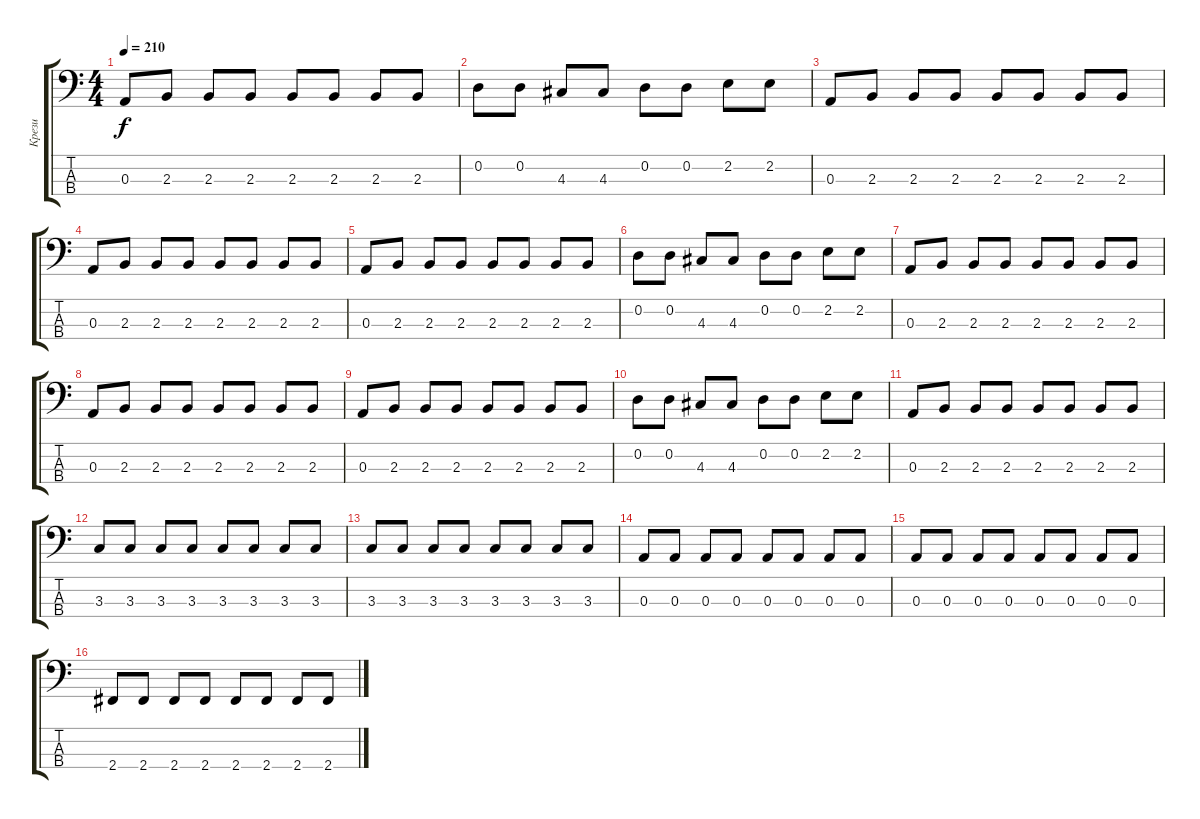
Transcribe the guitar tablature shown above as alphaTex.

\track ("Крези" "Крези") {instrument electricbassfinger}
\staff {score tabs}
\tuning (G2 D2 A1 E1) {hide}
\ts (4 4)
\tempo 210
\clef f4
\ks c
0.3.8{dy f} 2.3.8 2.3.8 2.3.8 2.3.8 2.3.8 2.3.8 2.3.8 |
0.2.8 0.2.8 4.3.8 4.3.8 0.2.8 0.2.8 2.2.8 2.2.8 |
0.3.8 2.3.8 2.3.8 2.3.8 2.3.8 2.3.8 2.3.8 2.3.8 |
0.3.8 2.3.8 2.3.8 2.3.8 2.3.8 2.3.8 2.3.8 2.3.8 |
0.3.8 2.3.8 2.3.8 2.3.8 2.3.8 2.3.8 2.3.8 2.3.8 |
0.2.8 0.2.8 4.3.8 4.3.8 0.2.8 0.2.8 2.2.8 2.2.8 |
0.3.8 2.3.8 2.3.8 2.3.8 2.3.8 2.3.8 2.3.8 2.3.8 |
0.3.8 2.3.8 2.3.8 2.3.8 2.3.8 2.3.8 2.3.8 2.3.8 |
0.3.8 2.3.8 2.3.8 2.3.8 2.3.8 2.3.8 2.3.8 2.3.8 |
0.2.8 0.2.8 4.3.8 4.3.8 0.2.8 0.2.8 2.2.8 2.2.8 |
0.3.8 2.3.8 2.3.8 2.3.8 2.3.8 2.3.8 2.3.8 2.3.8 |
3.3.8 3.3.8 3.3.8 3.3.8 3.3.8 3.3.8 3.3.8 3.3.8 |
3.3.8 3.3.8 3.3.8 3.3.8 3.3.8 3.3.8 3.3.8 3.3.8 |
0.3.8 0.3.8 0.3.8 0.3.8 0.3.8 0.3.8 0.3.8 0.3.8 |
0.3.8 0.3.8 0.3.8 0.3.8 0.3.8 0.3.8 0.3.8 0.3.8 |
2.4.8 2.4.8 2.4.8 2.4.8 2.4.8 2.4.8 2.4.8 2.4.8
